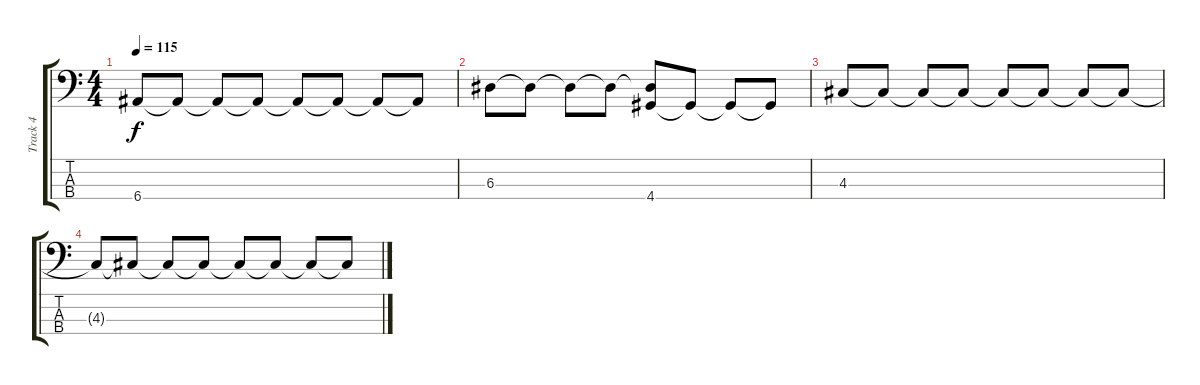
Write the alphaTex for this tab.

\track ("Track 4" "Track 4") {instrument electricbasspick}
\staff {score tabs}
\tuning (G2 D2 A1 E1) {hide}
\ts (4 4)
\tempo 115
\clef f4
\ks c
6.4.8{dy f} 6.4{t}.8 6.4{t}.8 6.4{t}.8 6.4{t}.8 6.4{t}.8 6.4{t}.8 6.4{t}.8 |
6.3.8 6.3{t}.8 6.3{t}.8 6.3{t}.8 (6.3{t} 4.4).8 4.4{t}.8 4.4{t}.8 4.4{t}.8 |
4.3.8 4.3{t}.8 4.3{t}.8 4.3{t}.8 4.3{t}.8 4.3{t}.8 4.3{t}.8 4.3{t}.8 |
4.3{t}.8 4.3{t}.8 4.3{t}.8 4.3{t}.8 4.3{t}.8 4.3{t}.8 4.3{t}.8 4.3{t}.8
